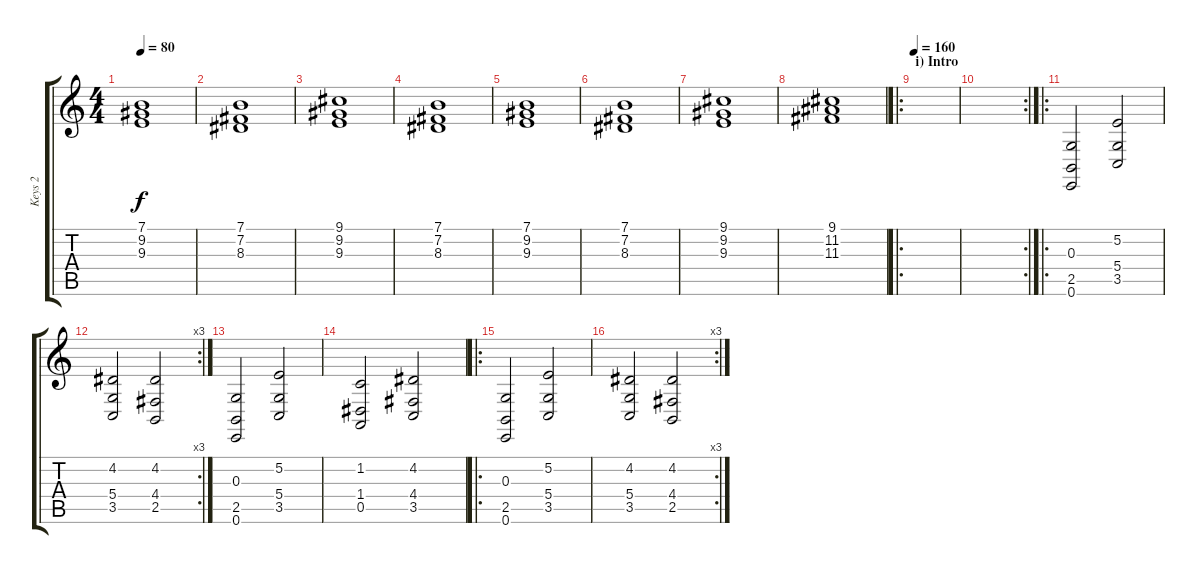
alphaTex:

\track ("Keys 2" "Keys 2") {instrument pad6metallic}
\staff {score tabs}
\tuning (E4 B3 G3 D3 A2 E2) {hide}
\ts (4 4)
\tempo 80
\clef g2
\ks c
(7.1 9.2 9.3).1{dy f volume 11 instrument stringensemble1} |
(7.1 7.2 8.3).1 |
(9.1 9.2 9.3).1 |
(7.1 7.2 8.3).1 |
(7.1 9.2 9.3).1 |
(7.1 7.2 8.3).1 |
(9.1 9.2 9.3).1 |
(9.1 11.2 11.3).1 |
\ro
\section ("" "i) Intro")
\tempo 160
|
\rc 2
|
\ro
(0.3 2.5 0.6).2 (5.2 5.4 3.5).2 |
\rc 3
(4.2 5.4 3.5).2 (4.2 4.4 2.5).2 |
(0.3 2.5 0.6).2 (5.2 5.4 3.5).2 |
(1.2 1.4 0.5).2 (4.2 4.4 3.5).2 |
\ro
(0.3 2.5 0.6).2 (5.2 5.4 3.5).2 |
\rc 3
(4.2 5.4 3.5).2 (4.2 4.4 2.5).2
